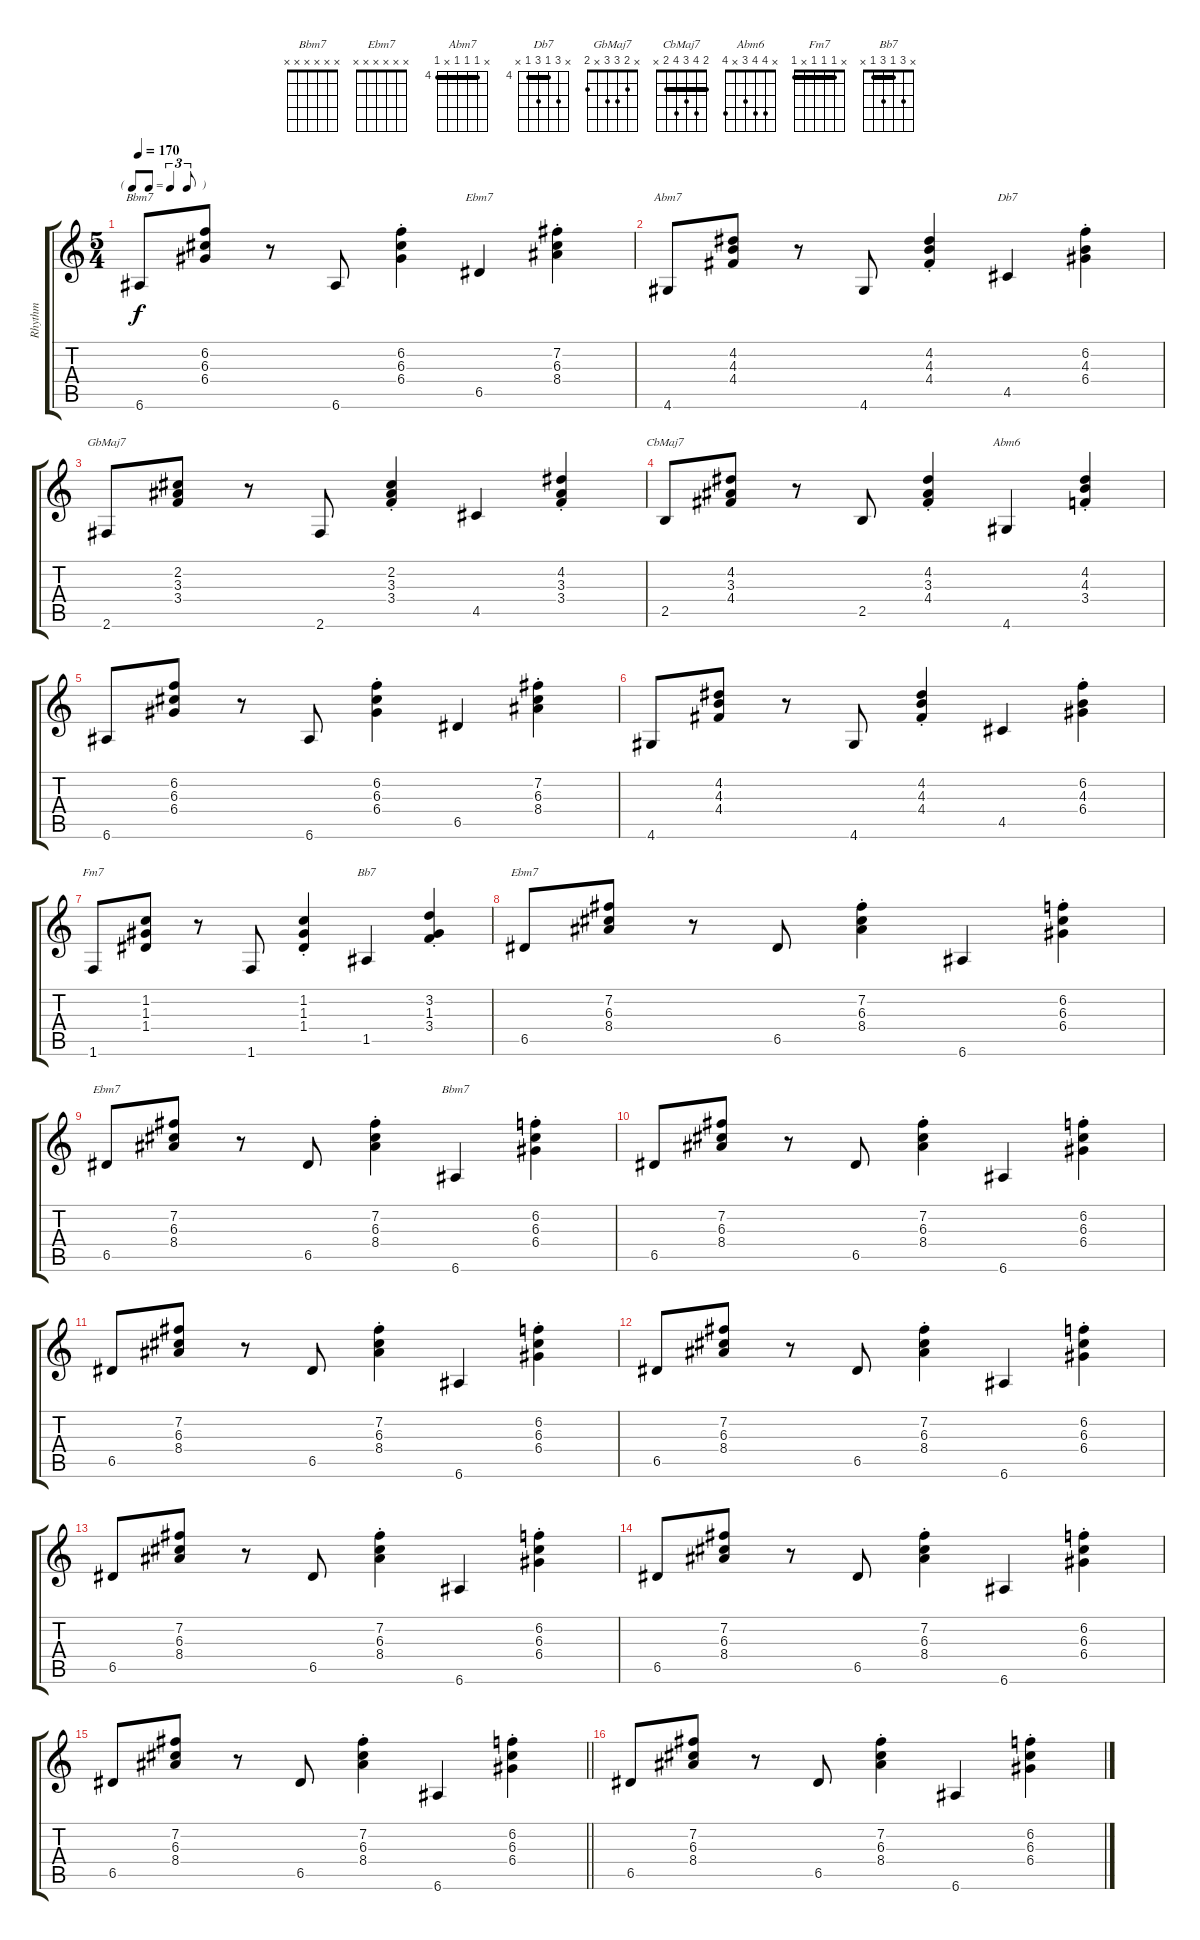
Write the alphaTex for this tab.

\track ("Rhythm" "Rhythm") {instrument acousticguitarnylon}
\staff {score tabs}
\tuning (E4 B3 G3 D3 A2 E2) {hide}
\chord ("Bbm7" x 6 6 6 x 6) {firstfret 6 barre 6}
\chord ("Ebm7" x 7 6 8 6 x) {firstfret 6 barre 6}
\chord ("Abm7" x 4 4 4 x 4) {firstfret 4 barre 4}
\chord ("Db7" x 6 4 6 4 x) {firstfret 4 barre 4}
\chord ("GbMaj7" x 2 3 3 x 2)
\chord ("CbMaj7" 2 4 3 4 2 x) {barre 2}
\chord ("Abm6" x 4 4 3 x 4)
\chord ("Fm7" x 1 1 1 x 1) {barre 1}
\chord ("Bb7" x 3 1 3 1 x) {barre 1}
\chord ("Ebm7" 6 7 6 8 6 x) {firstfret 6 barre 6}
\chord ("Ebm7" x x x x x x)
\chord ("Bbm7" x x x x x x)
\ts (5 4)
\tf triplet8th
\tempo 170
\clef g2
\ks c
6.6.8{ch "Bbm7" dy f} (6.2 6.3 6.4).8 r.8 6.6.8 (6.2{st} 6.3{st} 6.4{st}).4 6.5.4{ch "Ebm7"} (7.2{st} 6.3{st} 8.4{st}).4 |
4.6.8{ch "Abm7"} (4.2 4.3 4.4).8 r.8 4.6.8 (4.2{st} 4.3{st} 4.4{st}).4 4.5.4{ch "Db7"} (6.2{st} 4.3{st} 6.4{st}).4 |
2.6.8{ch "GbMaj7"} (2.2 3.3 3.4).8 r.8 2.6.8 (2.2{st} 3.3{st} 3.4{st}).4 4.5.4 (4.2{st} 3.3{st} 3.4{st}).4 |
2.5.8{ch "CbMaj7"} (4.2 3.3 4.4).8 r.8 2.5.8 (4.2{st} 3.3{st} 4.4{st}).4 4.6.4{ch "Abm6"} (4.2{st} 4.3{st} 3.4{st}).4 |
6.6.8 (6.2 6.3 6.4).8 r.8 6.6.8 (6.2{st} 6.3{st} 6.4{st}).4 6.5.4 (7.2{st} 6.3{st} 8.4{st}).4 |
4.6.8 (4.2 4.3 4.4).8 r.8 4.6.8 (4.2{st} 4.3{st} 4.4{st}).4 4.5.4 (6.2{st} 4.3{st} 6.4{st}).4 |
1.6.8{ch "Fm7"} (1.2 1.3 1.4).8 r.8 1.6.8 (1.2{st} 1.3{st} 1.4{st}).4 1.5.4{ch "Bb7"} (3.2{st} 1.3{st} 3.4{st}).4 |
6.5.8{ch "Ebm7"} (7.2 6.3 8.4).8 r.8 6.5.8 (7.2{st} 6.3{st} 8.4{st}).4 6.6.4 (6.2{st} 6.3{st} 6.4{st}).4 |
6.5.8{ch "Ebm7"} (7.2 6.3 8.4).8 r.8 6.5.8 (7.2{st} 6.3{st} 8.4{st}).4 6.6.4{ch "Bbm7"} (6.2{st} 6.3{st} 6.4{st}).4 |
6.5.8 (7.2 6.3 8.4).8 r.8 6.5.8 (7.2{st} 6.3{st} 8.4{st}).4 6.6.4 (6.2{st} 6.3{st} 6.4{st}).4 |
6.5.8 (7.2 6.3 8.4).8 r.8 6.5.8 (7.2{st} 6.3{st} 8.4{st}).4 6.6.4 (6.2{st} 6.3{st} 6.4{st}).4 |
6.5.8 (7.2 6.3 8.4).8 r.8 6.5.8 (7.2{st} 6.3{st} 8.4{st}).4 6.6.4 (6.2{st} 6.3{st} 6.4{st}).4 |
6.5.8 (7.2 6.3 8.4).8 r.8 6.5.8 (7.2{st} 6.3{st} 8.4{st}).4 6.6.4 (6.2{st} 6.3{st} 6.4{st}).4 |
6.5.8 (7.2 6.3 8.4).8 r.8 6.5.8 (7.2{st} 6.3{st} 8.4{st}).4 6.6.4 (6.2{st} 6.3{st} 6.4{st}).4 |
\barLineRight lightlight
6.5.8 (7.2 6.3 8.4).8 r.8 6.5.8 (7.2{st} 6.3{st} 8.4{st}).4 6.6.4 (6.2{st} 6.3{st} 6.4{st}).4 |
6.5.8 (7.2 6.3 8.4).8 r.8 6.5.8 (7.2{st} 6.3{st} 8.4{st}).4 6.6.4 (6.2{st} 6.3{st} 6.4{st}).4
